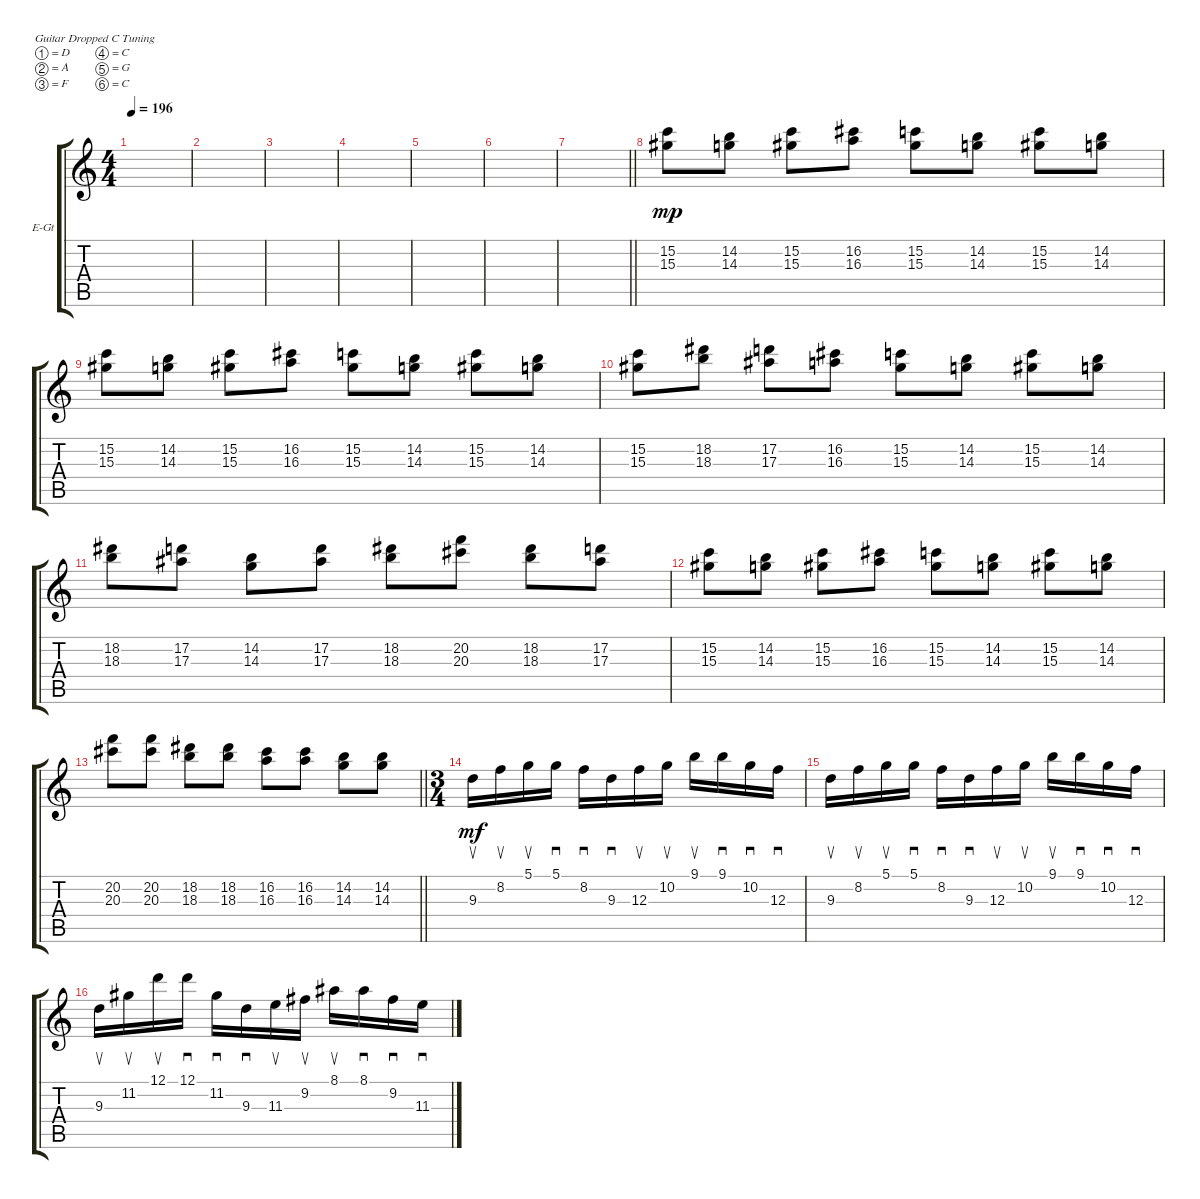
\defaultSystemsLayout 4
\bracketExtendMode groupsimilarinstruments
\firstSystemTrackNameOrientation horizontal
\otherSystemsTrackNameOrientation horizontal
\track ("R Guitar <Dist>" "E-Gt") {instrument distortionguitar}
\staff {score tabs}
\tuning (D4 A3 F3 C3 G2 C2)
\ts (4 4)
\tempo 196
\clef g2
\ks c
|
|
|
|
|
|
\barLineRight lightlight
|
(15.2 15.3).8{dy mp} (14.2 14.3).8 (15.2 15.3).8 (16.2 16.3).8 (15.2 15.3).8 (14.2 14.3).8 (15.2 15.3).8 (14.2 14.3).8 |
(15.2 15.3).8 (14.2 14.3).8 (15.2 15.3).8 (16.2 16.3).8 (15.2 15.3).8 (14.2 14.3).8 (15.2 15.3).8 (14.2 14.3).8 |
(15.2 15.3).8 (18.2 18.3).8 (17.2 17.3).8 (16.2 16.3).8 (15.2 15.3).8 (14.2 14.3).8 (15.2 15.3).8 (14.2 14.3).8 |
(18.2 18.3).8 (17.2 17.3).8 (14.2 14.3).8 (17.2 17.3).8 (18.2 18.3).8 (20.2 20.3).8 (18.2 18.3).8 (17.2 17.3).8 |
(15.2 15.3).8 (14.2 14.3).8 (15.2 15.3).8 (16.2 16.3).8 (15.2 15.3).8 (14.2 14.3).8 (15.2 15.3).8 (14.2 14.3).8 |
\barLineRight lightlight
(20.2 20.3).8 (20.2 20.3).8 (18.2 18.3).8 (18.2 18.3).8 (16.2 16.3).8 (16.2 16.3).8 (14.2 14.3).8 (14.2 14.3).8 |
\ts (3 4)
9.3.16{su dy mf} 8.2.16{su} 5.1.16{su} 5.1.16{sd} 8.2.16{sd} 9.3.16{sd} 12.3.16{su} 10.2.16{su} 9.1.16{su} 9.1.16{sd} 10.2.16{sd} 12.3.16{sd} |
9.3.16{su} 8.2.16{su} 5.1.16{su} 5.1.16{sd} 8.2.16{sd} 9.3.16{sd} 12.3.16{su} 10.2.16{su} 9.1.16{su} 9.1.16{sd} 10.2.16{sd} 12.3.16{sd} |
9.3.16{su} 11.2.16{su} 12.1.16{su} 12.1.16{sd} 11.2.16{sd} 9.3.16{sd} 11.3.16{su} 9.2.16{su} 8.1.16{su} 8.1.16{sd} 9.2.16{sd} 11.3.16{sd}
